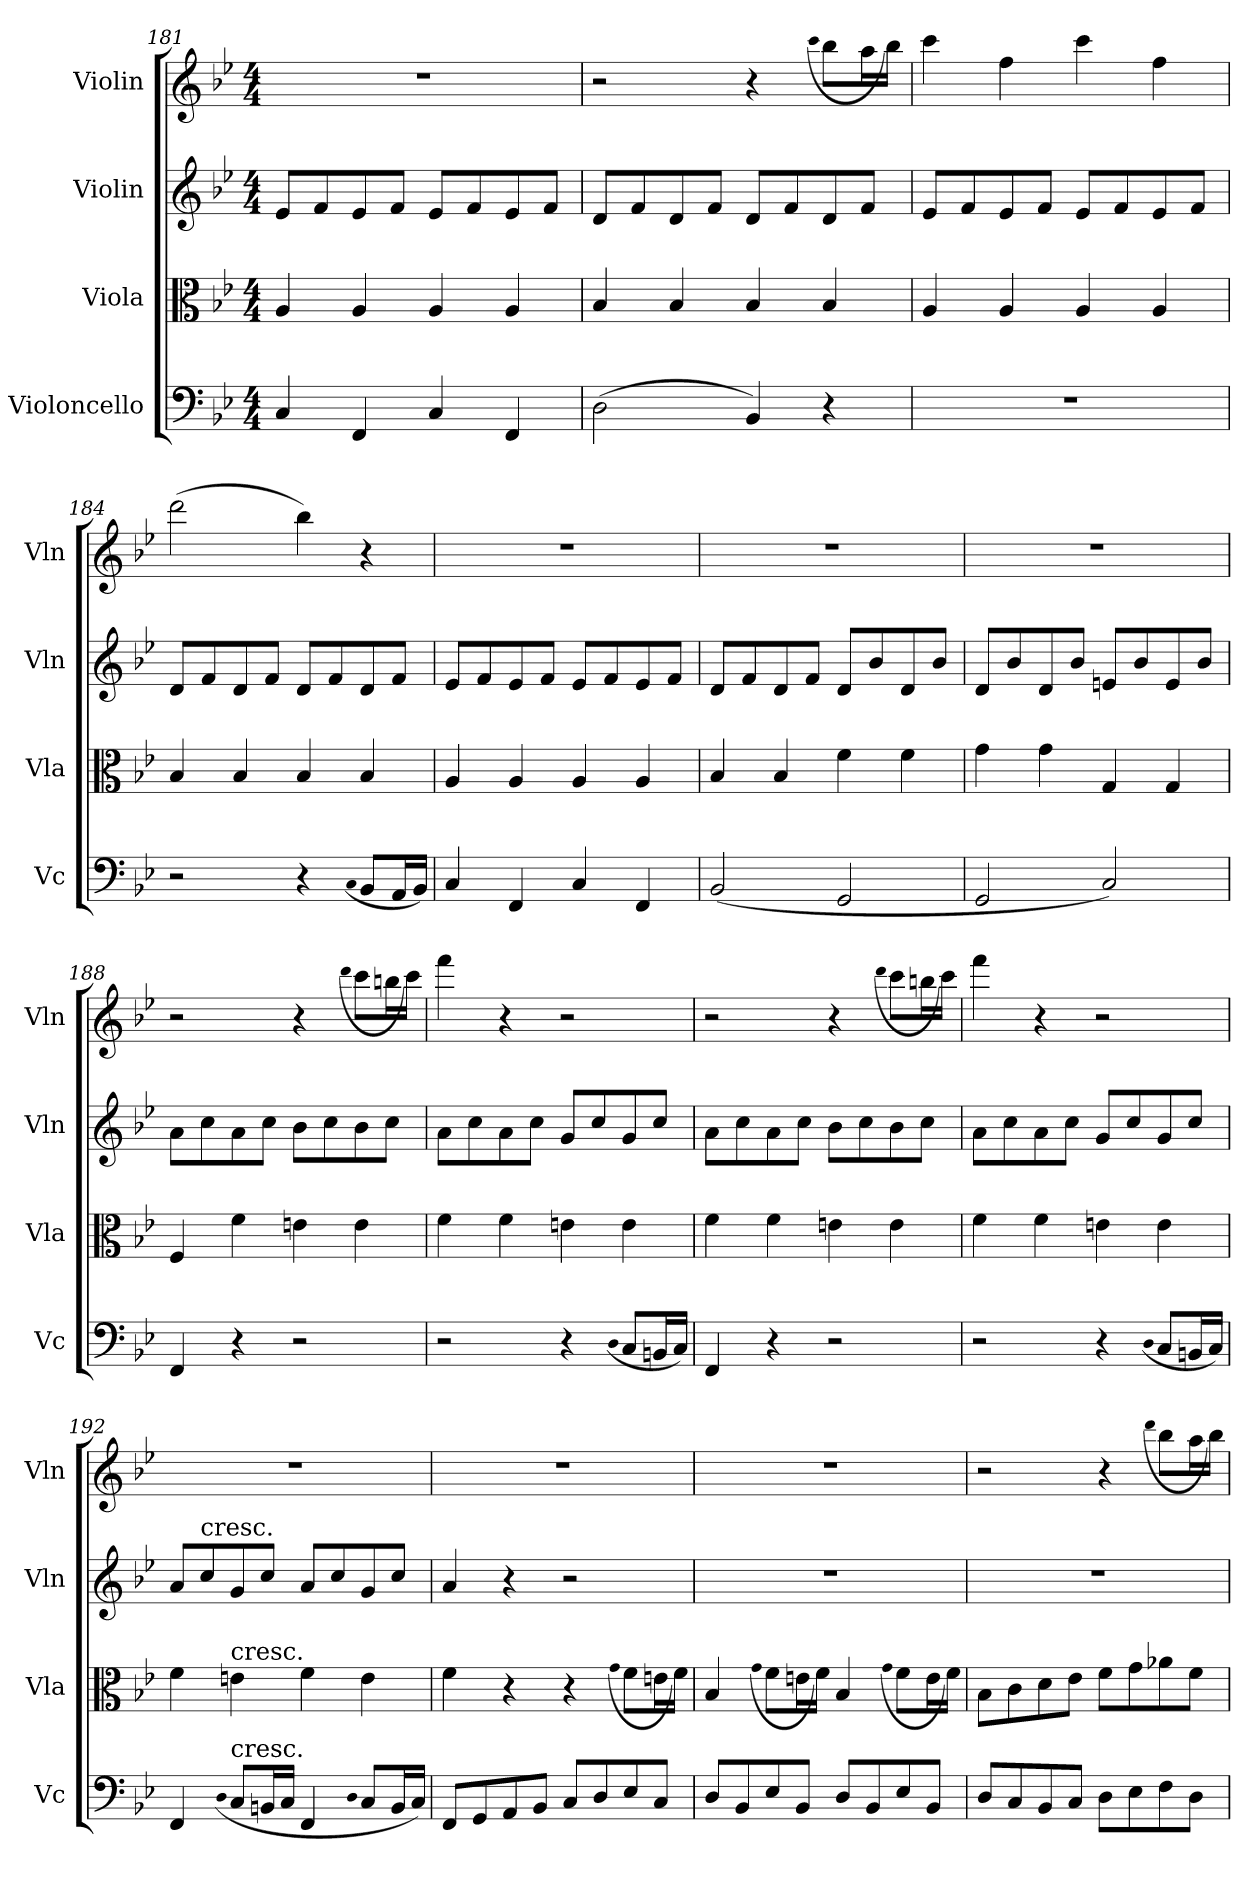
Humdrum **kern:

**kern	**kern	**kern	**kern
*part4	*part3	*part2	*part1
*staff4	*staff3	*staff2	*staff1
*I"Violoncello	*I"Viola	*I"Violin	*I"Violin
*I'Vc	*I'Vla	*I'Vln	*I'Vln
*clefF4	*clefC3	*clefG2	*clefG2
*k[b-e-]	*k[b-e-]	*k[b-e-]	*k[b-e-]
*B-:	*B-:	*B-:	*B-:
*M4/4	*M4/4	*M4/4	*M4/4
=181	=181	=181	=181
4C/	4A/	8e-/L	1r
.	.	8f/	.
4FF/	4A/	8e-/	.
.	.	8f/J	.
4C/	4A/	8e-/L	.
.	.	8f/	.
4FF/	4A/	8e-/	.
.	.	8f/J	.
=182	=182	=182	=182
(2D\	4B-/	8d/L	2r
.	.	8f/	.
.	4B-/	8d/	.
.	.	8f/J	.
4BB-/)	4B-/	8d/L	4r
.	.	8f/	.
.	.	.	(qccc
4r	4B-/	8d/	8bb-\L
.	.	8f/J	16aa\L
.	.	.	16bb-\JJ)
=183	=183	=183	=183
1r	4A/	8e-/L	4ccc\
.	.	8f/	.
.	4A/	8e-/	4ff\
.	.	8f/J	.
.	4A/	8e-/L	4ccc\
.	.	8f/	.
.	4A/	8e-/	4ff\
.	.	8f/J	.
=184	=184	=184	=184
2r	4B-/	8d/L	(2ddd\
.	.	8f/	.
.	4B-/	8d/	.
.	.	8f/J	.
4r	4B-/	8d/L	4bb-\)
.	.	8f/	.
(qC	.	.	.
8BB-/L	4B-/	8d/	4r
16AA/L	.	8f/J	.
16BB-/JJ)	.	.	.
=185	=185	=185	=185
4C/	4A/	8e-/L	1r
.	.	8f/	.
4FF/	4A/	8e-/	.
.	.	8f/J	.
4C/	4A/	8e-/L	.
.	.	8f/	.
4FF/	4A/	8e-/	.
.	.	8f/J	.
=186	=186	=186	=186
(2BB-/	4B-/	8d/L	1r
.	.	8f/	.
.	4B-/	8d/	.
.	.	8f/J	.
2GG/	4f\	8d/L	.
.	.	8b-/	.
.	4f\	8d/	.
.	.	8b-/J	.
=187	=187	=187	=187
2GG/	4g\	8d/L	1r
.	.	8b-/	.
.	4g\	8d/	.
.	.	8b-/J	.
2C/)	4G/	8en/L	.
.	.	8b-/	.
.	4G/	8e/	.
.	.	8b-/J	.
=188	=188	=188	=188
4FF/	4F/	8a\L	2r
.	.	8cc\	.
4r	4f\	8a\	.
.	.	8cc\J	.
2r	4en\	8b-\L	4r
.	.	8cc\	.
.	.	.	(qddd
.	4e\	8b-\	8ccc\L
.	.	8cc\J	16bbn\L
.	.	.	16ccc\JJ)
=189	=189	=189	=189
2r	4f\	8a\L	4fff\
.	.	8cc\	.
.	4f\	8a\	4r
.	.	8cc\J	.
4r	4en\	8g/L	2r
.	.	8cc/	.
(qD	.	.	.
8C/L	4e\	8g/	.
16BBn/L	.	8cc/J	.
16C/JJ)	.	.	.
=190	=190	=190	=190
4FF/	4f\	8a\L	2r
.	.	8cc\	.
4r	4f\	8a\	.
.	.	8cc\J	.
2r	4en\	8b-\L	4r
.	.	8cc\	.
.	.	.	(qddd
.	4e\	8b-\	8ccc\L
.	.	8cc\J	16bbn\L
.	.	.	16ccc\JJ)
=191	=191	=191	=191
2r	4f\	8a\L	4fff\
.	.	8cc\	.
.	4f\	8a\	4r
.	.	8cc\J	.
4r	4en\	8g/L	2r
.	.	8cc/	.
(qD	.	.	.
8C/L	4e\	8g/	.
16BBn/L	.	8cc/J	.
16C/JJ)	.	.	.
=192	=192	=192	=192
4FF/	4f\	8a/L	1r
!	!	!LO:TX:t=cresc.	!
.	.	8cc/	.
(qD	.	.	.
!	!LO:TX:t=cresc.	!	!
!LO:TX:t=cresc.	!	!	!
8C/L	4en\	8g/	.
16BBn/L	.	8cc/J	.
16C/JJ	.	.	.
4FF/	4f\	8a/L	.
.	.	8cc/	.
qD	.	.	.
8C/L	4e\	8g/	.
16BB/L	.	8cc/J	.
16C/JJ)	.	.	.
=193	=193	=193	=193
8FF/L	4f\	4a/	1r
8GG/	.	.	.
8AA/	4r	4r	.
8BB-/J	.	.	.
8C/L	4r	2r	.
8D/	.	.	.
.	(qg	.	.
8E-/	8f\L	.	.
8C/J	16en\L	.	.
.	16f\JJ)	.	.
=194	=194	=194	=194
8D/L	4B-/	1r	1r
8BB-/	.	.	.
.	(qg	.	.
8E-/	8f\L	.	.
8BB-/J	16en\L	.	.
.	16f\JJ)	.	.
8D/L	4B-/	.	.
8BB-/	.	.	.
.	(qg	.	.
8E-/	8f\L	.	.
8BB-/J	16e\L	.	.
.	16f\JJ)	.	.
=195	=195	=195	=195
8D/L	8B-\L	1r	2r
8C/	8c\	.	.
8BB-/	8d\	.	.
8C/J	8e-\J	.	.
8D\L	8f\L	.	4r
8E-\	8g\	.	.
.	.	.	(qddd
8F\	8a-X\	.	8bb-\L
8D\J	8f\J	.	16aa\L
.	.	.	16bb-\JJ)
=	=	=	=
*-	*-	*-	*-
